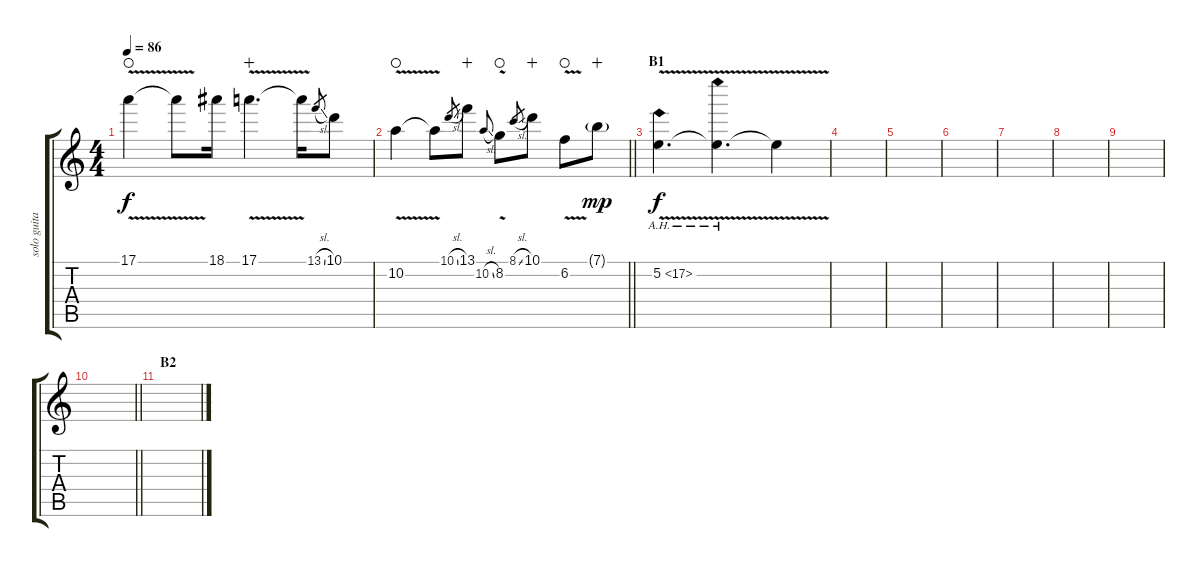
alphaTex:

\track ("solo guitar" "solo guita") {instrument distortionguitar}
\staff {score tabs}
\tuning (E4 B3 G3 D3 A2 E2) {hide}
\ts (4 4)
\tempo 86
\clef g2
\ks c
17.1{v}.4{dy f waho} 17.1{t}.8 18.1.16 17.1{v}.4{d wahc} 17.1{t}.16 13.1{sl}.8{gr} 10.1.8 |
\barLineRight lightlight
10.2{v}.4{waho} 10.2{t}.8 10.1{sl}.8{gr} 13.1.8{wahc} 10.2{sl}.8{gr onbeat} 8.2{v}.8{waho} 8.1{sl}.8{gr} 10.1.8{wahc} 6.2{v}.8{waho} 7.1{g}.8{dy mp wahc} |
\section ("" "B1")
5.2{ah 12 v}.4{d dy f} 5.2{ah 24 v t}.4{d volume 5} 5.2{t}.4{volume 4} |
|
|
|
|
|
|
\barLineRight lightlight
|
\section ("" "B2")
